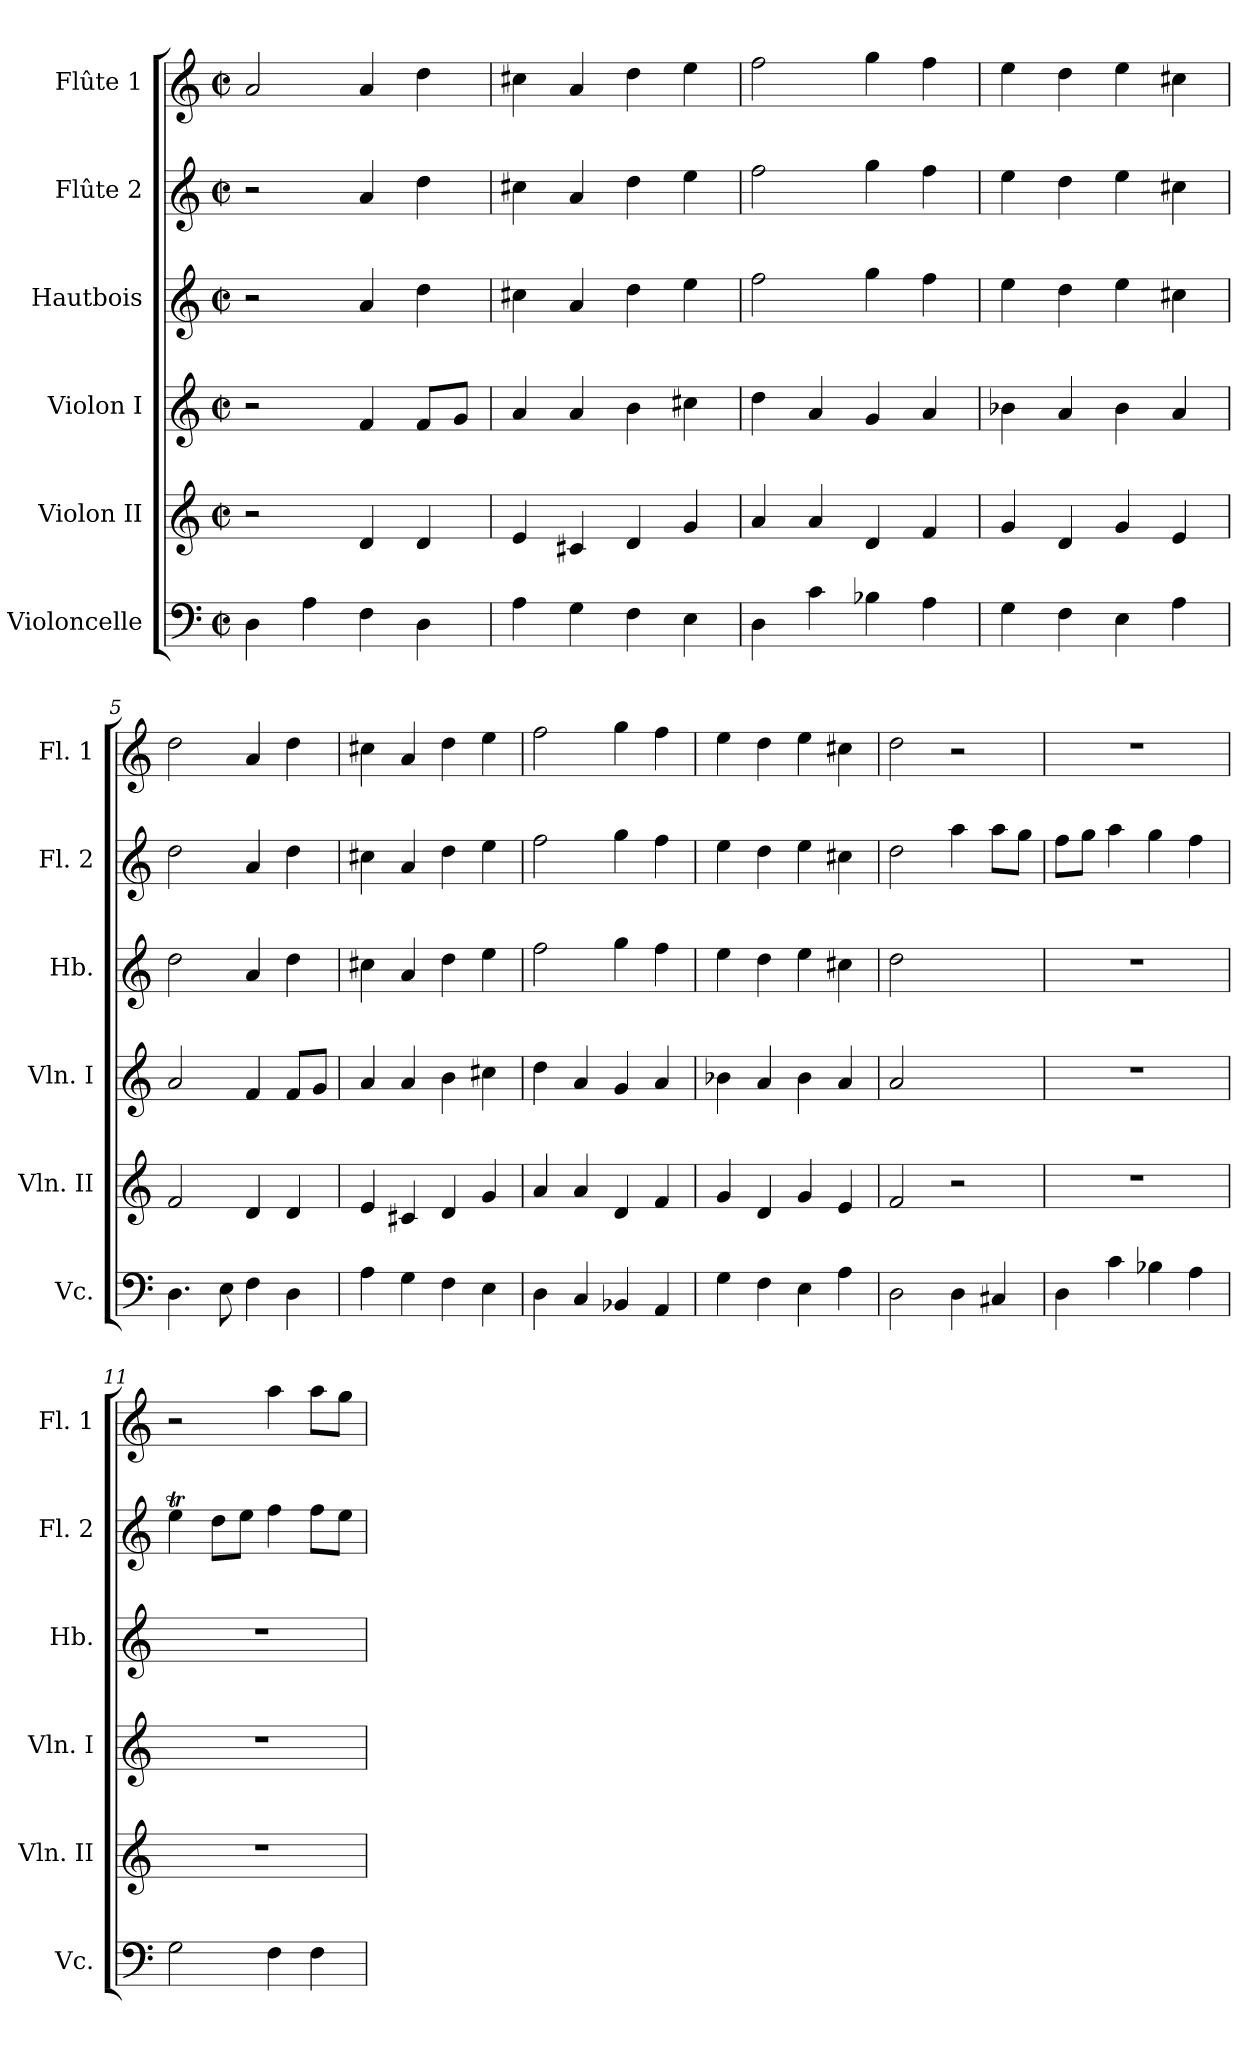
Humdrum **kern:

**kern	**kern	**kern	**kern	**kern	**kern
*part6	*part5	*part4	*part3	*part2	*part1
*staff6	*staff5	*staff4	*staff3	*staff2	*staff1
*I"Violoncelle	*I"Violon II	*I"Violon I	*I"Hautbois	*I"Flûte 2	*I"Flûte 1
*I'Vc.	*I'Vln. II	*I'Vln. I	*I'Hb.	*I'Fl. 2	*I'Fl. 1
*clefF4	*clefG2	*clefG2	*clefG2	*clefG2	*clefG2
*k[]	*k[]	*k[]	*k[]	*k[]	*k[]
*C:	*C:	*C:	*C:	*C:	*C:
*M2/2	*M2/2	*M2/2	*M2/2	*M2/2	*M2/2
*met(c|)	*met(c|)	*met(c|)	*met(c|)	*met(c|)	*met(c|)
=1	=1	=1	=1	=1	=1
4D\	2r	2r	2r	2r	2a/
4A\	.	.	.	.	.
4F\	4d/	4f/	4a/	4a/	4a/
4D\	4d/	8f/L	4dd\	4dd\	4dd\
.	.	8g/J	.	.	.
=2	=2	=2	=2	=2	=2
4A\	4e/	4a/	4cc#X\	4cc#X\	4cc#X\
4G\	4c#X/	4a/	4a/	4a/	4a/
4F\	4d/	4b\	4dd\	4dd\	4dd\
4E\	4g/	4cc#X\	4ee\	4ee\	4ee\
=3	=3	=3	=3	=3	=3
4D\	4a/	4dd\	2ff\	2ff\	2ff\
4c\	4a/	4a/	.	.	.
4B-X\	4d/	4g/	4gg\	4gg\	4gg\
4A\	4f/	4a/	4ff\	4ff\	4ff\
=4	=4	=4	=4	=4	=4
4G\	4g/	4b-X\	4ee\	4ee\	4ee\
4F\	4d/	4a/	4dd\	4dd\	4dd\
4E\	4g/	4b-\	4ee\	4ee\	4ee\
4A\	4e/	4a/	4cc#X\	4cc#X\	4cc#X\
!!LO:LB:g=z
=5	=5	=5	=5	=5	=5
4.D\	2f/	2a/	2dd\	2dd\	2dd\
8E\	.	.	.	.	.
4F\	4d/	4f/	4a/	4a/	4a/
4D\	4d/	8f/L	4dd\	4dd\	4dd\
.	.	8g/J	.	.	.
=6	=6	=6	=6	=6	=6
4A\	4e/	4a/	4cc#X\	4cc#X\	4cc#X\
4G\	4c#X/	4a/	4a/	4a/	4a/
4F\	4d/	4b\	4dd\	4dd\	4dd\
4E\	4g/	4cc#X\	4ee\	4ee\	4ee\
=7	=7	=7	=7	=7	=7
4D\	4a/	4dd\	2ff\	2ff\	2ff\
4C/	4a/	4a/	.	.	.
4BB-X/	4d/	4g/	4gg\	4gg\	4gg\
4AA/	4f/	4a/	4ff\	4ff\	4ff\
=8	=8	=8	=8	=8	=8
4G\	4g/	4b-X\	4ee\	4ee\	4ee\
4F\	4d/	4a/	4dd\	4dd\	4dd\
4E\	4g/	4b-\	4ee\	4ee\	4ee\
4A\	4e/	4a/	4cc#X\	4cc#X\	4cc#X\
!!LO:PB:g=z
=9	=9	=9	=9	=9	=9
2D\	2f/	2a/	2dd\	2dd\	2dd\
4D\	2r	2ryy	2ryy	4aa\	2r
4C#X/	.	.	.	8aa\L	.
.	.	.	.	8gg\J	.
=10	=10	=10	=10	=10	=10
4D\	1r	1r	1r	8ff\L	1r
.	.	.	.	8gg\J	.
4c\	.	.	.	4aa\	.
4B-X\	.	.	.	4gg\	.
4A\	.	.	.	4ff\	.
=11	=11	=11	=11	=11	=11
2G\	1r	1r	1r	4eet\	2r
.	.	.	.	8dd\L	.
.	.	.	.	8ee\J	.
4F\	.	.	.	4ff\	4aa\
4F\	.	.	.	8ff\L	8aa\L
.	.	.	.	8ee\J	8gg\J
=	=	=	=	=	=
*-	*-	*-	*-	*-	*-
